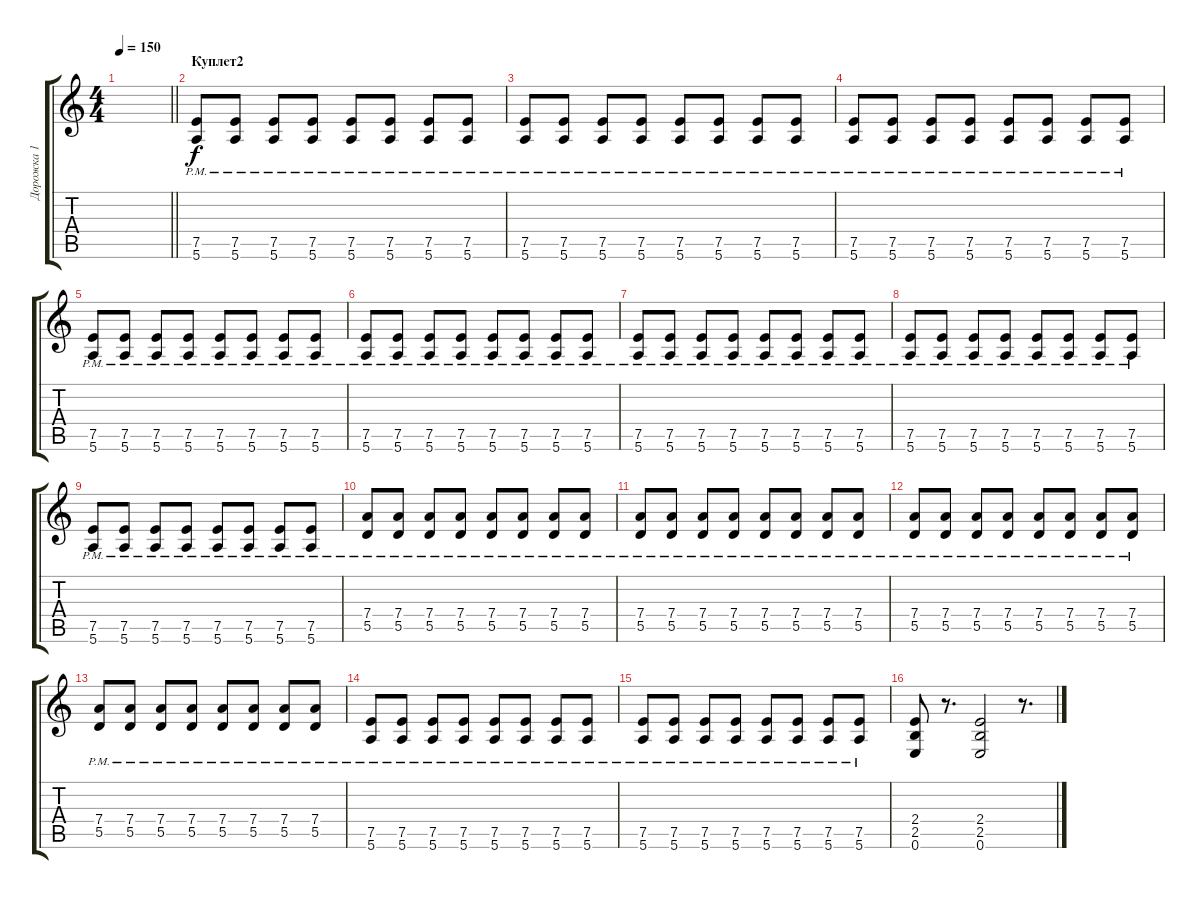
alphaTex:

\track ("Дорожка 1" "Дорожка 1") {mute instrument distortionguitar}
\staff {score tabs}
\tuning (E4 B3 G3 D3 A2 E2) {hide}
\ts (4 4)
\tempo 150
\clef g2
\barLineRight lightlight
\ks c
|
\section ("" "Куплет2")
(7.5{pm} 5.6{pm}).8 (7.5{pm} 5.6{pm}).8 (7.5{pm} 5.6{pm}).8 (7.5{pm} 5.6{pm}).8 (7.5{pm} 5.6{pm}).8 (7.5{pm} 5.6{pm}).8 (7.5{pm} 5.6{pm}).8 (7.5{pm} 5.6{pm}).8 |
(7.5{pm} 5.6{pm}).8 (7.5{pm} 5.6{pm}).8 (7.5{pm} 5.6{pm}).8 (7.5{pm} 5.6{pm}).8 (7.5{pm} 5.6{pm}).8 (7.5{pm} 5.6{pm}).8 (7.5{pm} 5.6{pm}).8 (7.5{pm} 5.6{pm}).8 |
(7.5{pm} 5.6{pm}).8 (7.5{pm} 5.6{pm}).8 (7.5{pm} 5.6{pm}).8 (7.5{pm} 5.6{pm}).8 (7.5{pm} 5.6{pm}).8 (7.5{pm} 5.6{pm}).8 (7.5{pm} 5.6{pm}).8 (7.5{pm} 5.6{pm}).8 |
(7.5{pm} 5.6{pm}).8 (7.5{pm} 5.6{pm}).8 (7.5{pm} 5.6{pm}).8 (7.5{pm} 5.6{pm}).8 (7.5{pm} 5.6{pm}).8 (7.5{pm} 5.6{pm}).8 (7.5{pm} 5.6{pm}).8 (7.5{pm} 5.6{pm}).8 |
(7.5{pm} 5.6{pm}).8 (7.5{pm} 5.6{pm}).8 (7.5{pm} 5.6{pm}).8 (7.5{pm} 5.6{pm}).8 (7.5{pm} 5.6{pm}).8 (7.5{pm} 5.6{pm}).8 (7.5{pm} 5.6{pm}).8 (7.5{pm} 5.6{pm}).8 |
(7.5{pm} 5.6{pm}).8 (7.5{pm} 5.6{pm}).8 (7.5{pm} 5.6{pm}).8 (7.5{pm} 5.6{pm}).8 (7.5{pm} 5.6{pm}).8 (7.5{pm} 5.6{pm}).8 (7.5{pm} 5.6{pm}).8 (7.5{pm} 5.6{pm}).8 |
(7.5{pm} 5.6{pm}).8 (7.5{pm} 5.6{pm}).8 (7.5{pm} 5.6{pm}).8 (7.5{pm} 5.6{pm}).8 (7.5{pm} 5.6{pm}).8 (7.5{pm} 5.6{pm}).8 (7.5{pm} 5.6{pm}).8 (7.5{pm} 5.6{pm}).8 |
(7.5{pm} 5.6{pm}).8 (7.5{pm} 5.6{pm}).8 (7.5{pm} 5.6{pm}).8 (7.5{pm} 5.6{pm}).8 (7.5{pm} 5.6{pm}).8 (7.5{pm} 5.6{pm}).8 (7.5{pm} 5.6{pm}).8 (7.5{pm} 5.6{pm}).8 |
(7.4{pm} 5.5{pm}).8 (7.4{pm} 5.5{pm}).8 (7.4{pm} 5.5{pm}).8 (7.4{pm} 5.5{pm}).8 (7.4{pm} 5.5{pm}).8 (7.4{pm} 5.5{pm}).8 (7.4{pm} 5.5{pm}).8 (7.4{pm} 5.5{pm}).8 |
(7.4{pm} 5.5{pm}).8 (7.4{pm} 5.5{pm}).8 (7.4{pm} 5.5{pm}).8 (7.4{pm} 5.5{pm}).8 (7.4{pm} 5.5{pm}).8 (7.4{pm} 5.5{pm}).8 (7.4{pm} 5.5{pm}).8 (7.4{pm} 5.5{pm}).8 |
(7.4{pm} 5.5{pm}).8 (7.4{pm} 5.5{pm}).8 (7.4{pm} 5.5{pm}).8 (7.4{pm} 5.5{pm}).8 (7.4{pm} 5.5{pm}).8 (7.4{pm} 5.5{pm}).8 (7.4{pm} 5.5{pm}).8 (7.4{pm} 5.5{pm}).8 |
(7.4{pm} 5.5{pm}).8 (7.4{pm} 5.5{pm}).8 (7.4{pm} 5.5{pm}).8 (7.4{pm} 5.5{pm}).8 (7.4{pm} 5.5{pm}).8 (7.4{pm} 5.5{pm}).8 (7.4{pm} 5.5{pm}).8 (7.4{pm} 5.5{pm}).8 |
(7.5{pm} 5.6{pm}).8 (7.5{pm} 5.6{pm}).8 (7.5{pm} 5.6{pm}).8 (7.5{pm} 5.6{pm}).8 (7.5{pm} 5.6{pm}).8 (7.5{pm} 5.6{pm}).8 (7.5{pm} 5.6{pm}).8 (7.5{pm} 5.6{pm}).8 |
(7.5{pm} 5.6{pm}).8 (7.5{pm} 5.6{pm}).8 (7.5{pm} 5.6{pm}).8 (7.5{pm} 5.6{pm}).8 (7.5{pm} 5.6{pm}).8 (7.5{pm} 5.6{pm}).8 (7.5{pm} 5.6{pm}).8 (7.5{pm} 5.6{pm}).8 |
(2.4 2.5 0.6).8 r.8{d} (2.4 2.5 0.6).2 r.8{d}
